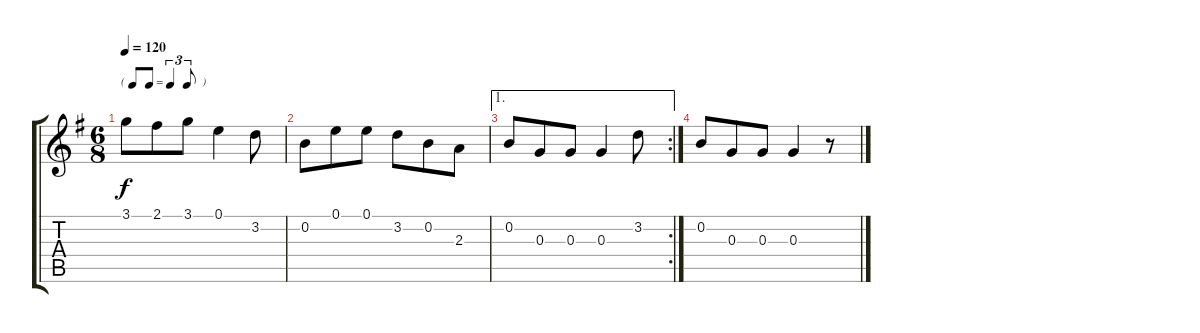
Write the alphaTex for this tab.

\track "" {instrument acousticguitarnylon}
\staff {score tabs}
\tuning (E4 B3 G3 D3 A2 E2) {hide}
\ts (6 8)
\tf triplet8th
\tempo 120
\clef g2
\ks g
3.1.8{dy f} 2.1.8 3.1.8 0.1.4 3.2.8 |
0.2.8 0.1.8 0.1.8 3.2.8 0.2.8 2.3.8 |
\ae 1
\rc 2
0.2.8 0.3.8 0.3.8 0.3.4 3.2.8 |
0.2.8 0.3.8 0.3.8 0.3.4 r.8
